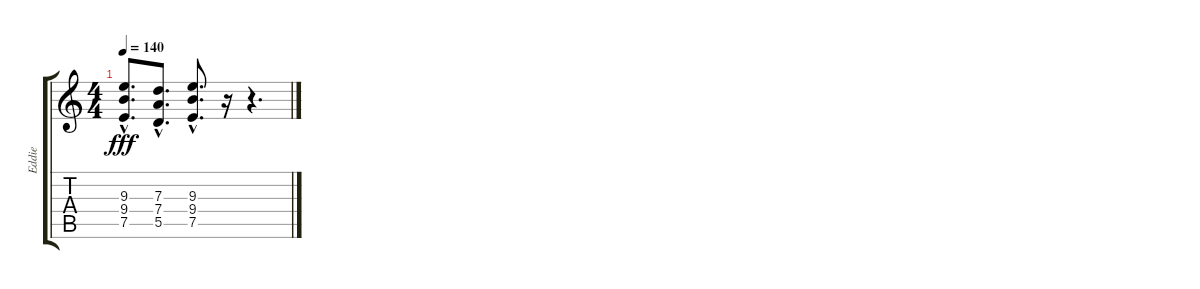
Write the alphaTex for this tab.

\track ("Eddie" "Eddie") {instrument distortionguitar}
\staff {score tabs}
\tuning (E4 B3 G3 D3 A2 E2) {hide}
\ts (4 4)
\tempo 140
\clef g2
\ks c
(9.3{hac} 9.4{hac} 7.5{hac}).8{d dy fff} (7.3{hac} 7.4{hac} 5.5{hac}).8{d} (9.3{hac} 9.4{hac} 7.5{hac}).8{d} r.16 r.4{d}
